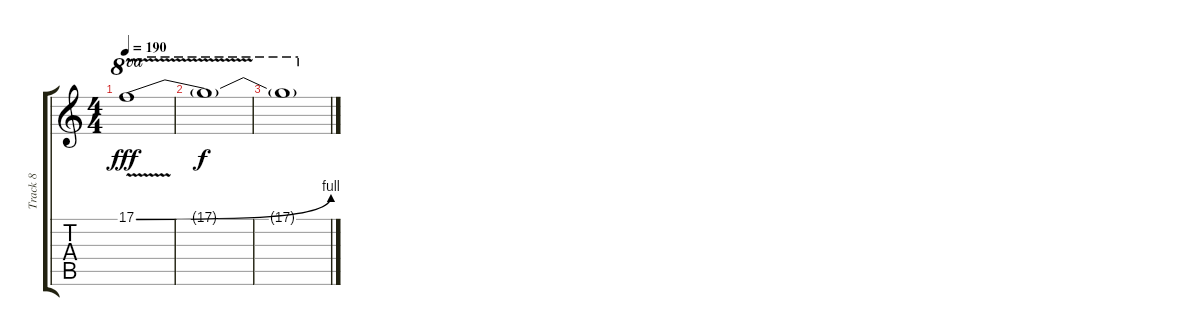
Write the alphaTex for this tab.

\track ("Track 8" "Track 8") {instrument distortionguitar}
\staff {score tabs}
\tuning (C4 G3 Eb3 Bb2 F2 C2) {hide}
\ts (4 4)
\tempo 190
\clef g2
\ks c
17.1{be (bend 0 0 60 4) v}.1{ot 8va dy fff} |
17.1{t}.1{ot 8va dy f} |
17.1{t}.1{ot 8va}
